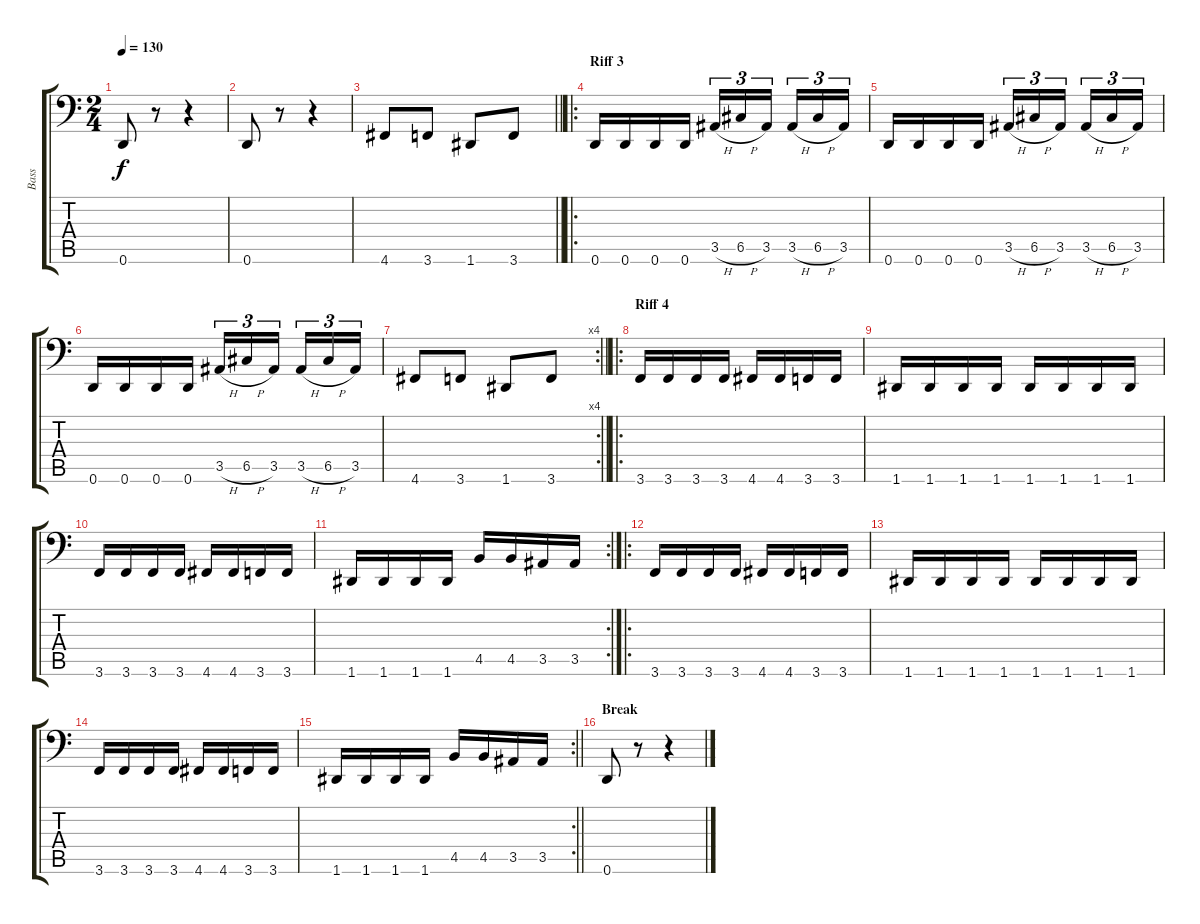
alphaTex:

\track ("Bass" "Bass") {instrument electricbassfinger}
\staff {score tabs}
\tuning (D3 A2 F2 C2 G1 D1) {hide}
\ts (2 4)
\tempo 130
\clef f4
\ks c
0.6.8{dy f} r.8 r.4 |
0.6.8 r.8 r.4 |
\barLineRight lightlight
4.6.8 3.6.8 1.6.8 3.6.8 |
\ro
\section ("" "Riff 3")
0.6.16 0.6.16 0.6.16 0.6.16 3.5{h}.16{tu (3 2)} 6.5{h}.16{tu (3 2)} 3.5.16{tu (3 2) beam splitsecondary} 3.5{h}.16{tu (3 2)} 6.5{h}.16{tu (3 2)} 3.5.16{tu (3 2)} |
0.6.16 0.6.16 0.6.16 0.6.16 3.5{h}.16{tu (3 2)} 6.5{h}.16{tu (3 2)} 3.5.16{tu (3 2) beam splitsecondary} 3.5{h}.16{tu (3 2)} 6.5{h}.16{tu (3 2)} 3.5.16{tu (3 2)} |
0.6.16 0.6.16 0.6.16 0.6.16 3.5{h}.16{tu (3 2)} 6.5{h}.16{tu (3 2)} 3.5.16{tu (3 2) beam splitsecondary} 3.5{h}.16{tu (3 2)} 6.5{h}.16{tu (3 2)} 3.5.16{tu (3 2)} |
\rc 4
\barLineRight lightlight
4.6.8 3.6.8 1.6.8 3.6.8 |
\ro
\section ("" "Riff 4")
3.6.16 3.6.16 3.6.16 3.6.16 4.6.16 4.6.16 3.6.16 3.6.16 |
1.6.16 1.6.16 1.6.16 1.6.16 1.6.16 1.6.16 1.6.16 1.6.16 |
3.6.16 3.6.16 3.6.16 3.6.16 4.6.16 4.6.16 3.6.16 3.6.16 |
\rc 2
1.6.16 1.6.16 1.6.16 1.6.16 4.5.16 4.5.16 3.5.16 3.5.16 |
\ro
3.6.16 3.6.16 3.6.16 3.6.16 4.6.16 4.6.16 3.6.16 3.6.16 |
1.6.16 1.6.16 1.6.16 1.6.16 1.6.16 1.6.16 1.6.16 1.6.16 |
3.6.16 3.6.16 3.6.16 3.6.16 4.6.16 4.6.16 3.6.16 3.6.16 |
\rc 2
\barLineRight lightlight
1.6.16 1.6.16 1.6.16 1.6.16 4.5.16 4.5.16 3.5.16 3.5.16 |
\section ("" "Break")
0.6.8 r.8 r.4
